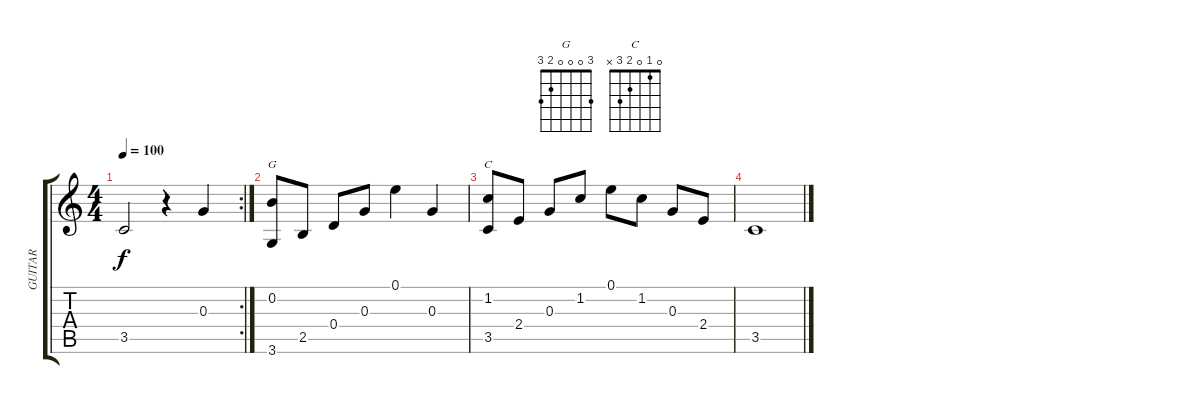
\track ("GUITAR" "GUITAR") {instrument acousticguitarnylon}
\staff {score tabs}
\tuning (E4 B3 G3 D3 A2 E2) {hide}
\chord ("G" 3 0 0 0 2 3)
\chord ("C" 0 1 0 2 3 x)
\rc 2
\ts (4 4)
\tempo 100
\clef g2
\ks c
3.5.2{dy f} r.4 0.3.4 |
(0.2 3.6).8{ch "G"} 2.5.8 0.4.8 0.3.8 0.1.4 0.3.4 |
(1.2 3.5).8{ch "C"} 2.4.8 0.3.8 1.2.8 0.1.8 1.2.8 0.3.8 2.4.8 |
3.5.1
